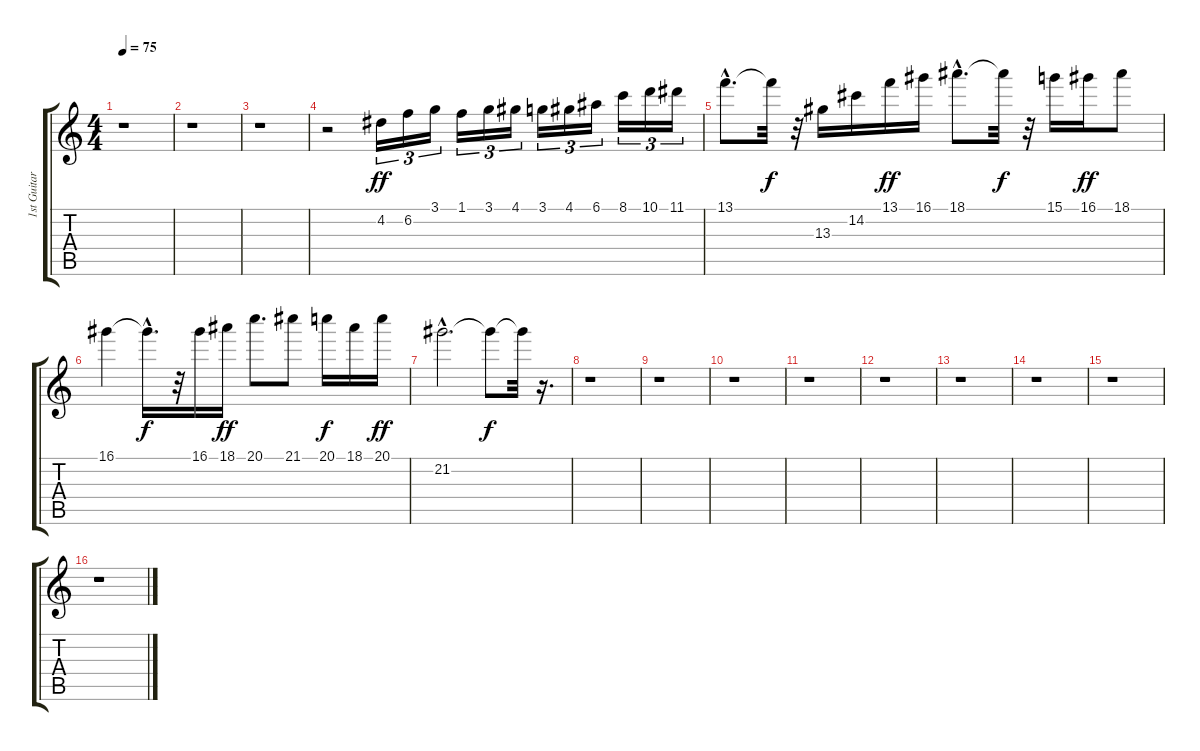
\track ("1st Guitar" "1st Guitar") {instrument acousticguitarsteel}
\staff {score tabs}
\tuning (E4 B3 G3 D3 A2 E2) {hide}
\ts (4 4)
\tempo 75
\clef g2
\ks c
r.1{dy f} |
r.1 |
r.1 |
r.2 4.2.16{tu (3 2) dy ff volume 14} 6.2.16{tu (3 2)} 3.1.16{tu (3 2)} 1.1.16{tu (3 2)} 3.1.16{tu (3 2)} 4.1.16{tu (3 2)} 3.1.16{tu (3 2)} 4.1.16{tu (3 2)} 6.1.16{tu (3 2)} 8.1.16{tu (3 2)} 10.1.16{tu (3 2)} 11.1.16{tu (3 2)} |
13.1{hac}.8{d} 13.1{t}.32{dy f} r.32 13.3.16 14.2.16 13.1.16{dy ff} 16.1.16 18.1{hac}.8{d} 18.1{t}.32{dy f} r.32 15.1.16 16.1.16{dy ff} 18.1.8 |
16.1.4 16.1{hac t}.16{d dy f} r.32 16.1.16 18.1.16{dy ff} 20.1.8{d} 21.1.8 20.1.16{dy f} 18.1.16 20.1.16{dy ff} |
21.2{hac}.2{d} 21.2{t}.8{dy f} 21.2{t}.32 r.16{d} |
r.1 |
r.1 |
r.1 |
r.1 |
r.1 |
r.1 |
r.1 |
r.1 |
r.1
